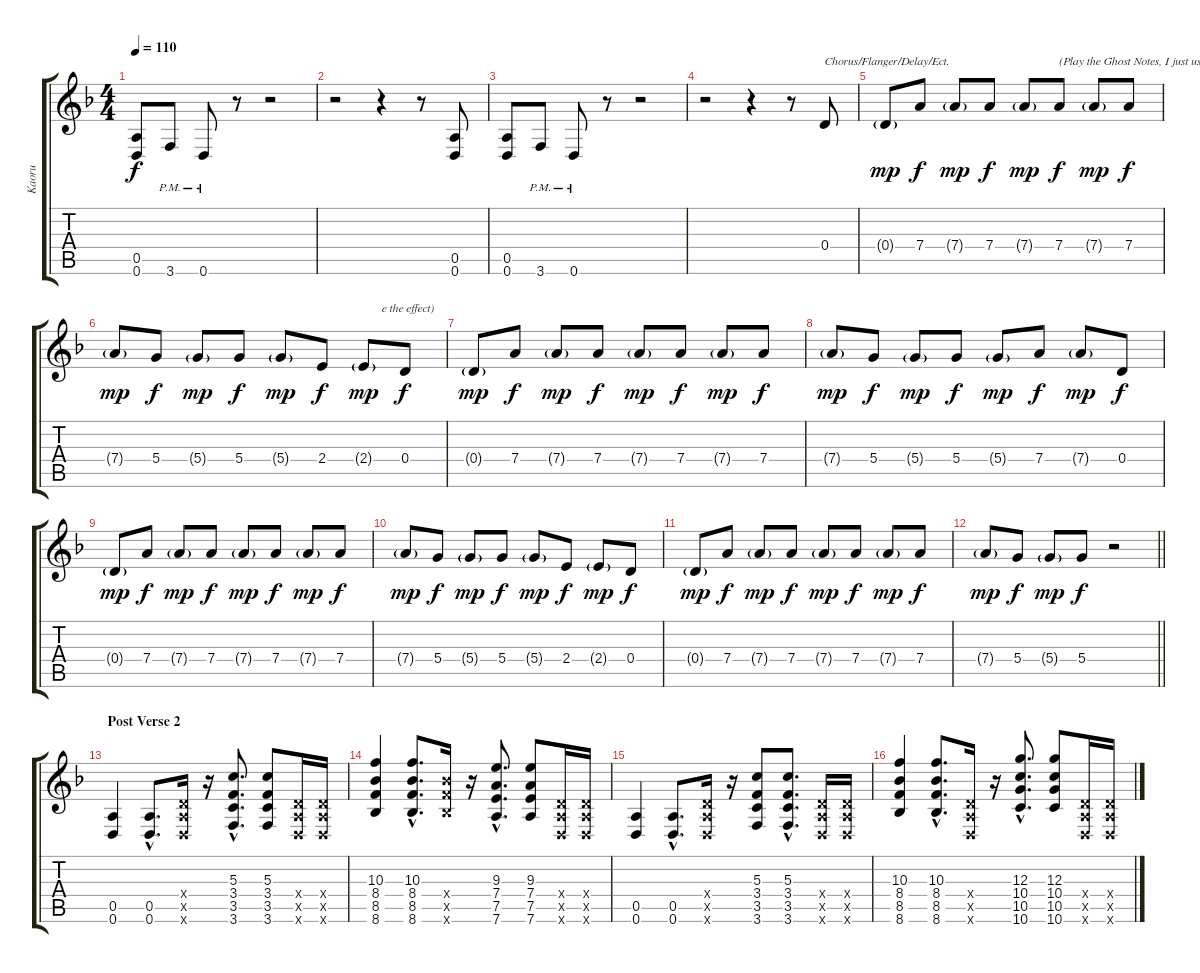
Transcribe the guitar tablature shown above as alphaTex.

\track ("Kaoru" "Kaoru") {instrument distortionguitar}
\staff {score tabs}
\tuning (E4 B3 G3 D3 A2 D2) {hide}
\ts (4 4)
\tempo 110
\clef g2
\ks f
(0.5 0.6).8{dy f} 3.6{pm}.8 0.6{pm}.8 r.8 r.2 |
r.2 r.4 r.8 (0.5 0.6).8 |
(0.5 0.6).8 3.6{pm}.8 0.6{pm}.8 r.8 r.2 |
r.2 r.4 r.8 0.4.8{txt "Chorus/Flanger/Delay/Ect."} |
0.4{g}.8{dy mp} 7.4.8{dy f} 7.4{g}.8{dy mp} 7.4.8{dy f} 7.4{g}.8{dy mp} 7.4.8{txt "(Play the Ghost Notes, I just used them to simulat" dy f} 7.4{g}.8{dy mp} 7.4.8{dy f} |
7.4{g}.8{dy mp} 5.4.8{dy f} 5.4{g}.8{dy mp} 5.4.8{dy f} 5.4{g}.8{dy mp} 2.4.8{dy f} 2.4{g}.8{txt "      e the effect)" dy mp} 0.4.8{dy f} |
0.4{g}.8{dy mp} 7.4.8{dy f} 7.4{g}.8{dy mp} 7.4.8{dy f} 7.4{g}.8{dy mp} 7.4.8{dy f} 7.4{g}.8{dy mp} 7.4.8{dy f} |
7.4{g}.8{dy mp} 5.4.8{dy f} 5.4{g}.8{dy mp} 5.4.8{dy f} 5.4{g}.8{dy mp} 7.4.8{dy f} 7.4{g}.8{dy mp} 0.4.8{dy f} |
0.4{g}.8{dy mp} 7.4.8{dy f} 7.4{g}.8{dy mp} 7.4.8{dy f} 7.4{g}.8{dy mp} 7.4.8{dy f} 7.4{g}.8{dy mp} 7.4.8{dy f} |
7.4{g}.8{dy mp} 5.4.8{dy f} 5.4{g}.8{dy mp} 5.4.8{dy f} 5.4{g}.8{dy mp} 2.4.8{dy f} 2.4{g}.8{dy mp} 0.4.8{dy f} |
0.4{g}.8{dy mp} 7.4.8{dy f} 7.4{g}.8{dy mp} 7.4.8{dy f} 7.4{g}.8{dy mp} 7.4.8{dy f} 7.4{g}.8{dy mp} 7.4.8{dy f} |
\barLineRight lightlight
7.4{g}.8{dy mp} 5.4.8{dy f} 5.4{g}.8{dy mp} 5.4.8{dy f} r.2 |
\section ("" "Post Verse 2")
(0.5 0.6).4{instrument distortionguitar} (0.5{hac} 0.6{hac}).8{d} (0.4{x} 0.5{x} 0.6{x}).16 r.16 (5.3{hac} 3.4{hac} 3.5{hac} 3.6{hac}).8{d} (5.3 3.4 3.5 3.6).8 (0.4{x} 0.5{x} 0.6{x}).16 (0.4{x} 0.5{x} 0.6{x}).16 |
(10.3 8.4 8.5 8.6).4 (10.3{hac} 8.4{hac} 8.5{hac} 8.6{hac}).8{d} (8.4{x} 8.5{x} 8.6{x}).16 r.16 (9.3{hac} 7.4{hac} 7.5{hac} 7.6{hac}).8{d} (9.3 7.4 7.5 7.6).8 (0.4{x} 0.5{x} 0.6{x}).16 (0.4{x} 0.5{x} 0.6{x}).16 |
(0.5 0.6).4 (0.5{hac} 0.6{hac}).8{d} (0.4{x} 0.5{x} 0.6{x}).16 r.16 (5.3 3.4 3.5 3.6).8 (5.3{hac} 3.4{hac} 3.5{hac} 3.6{hac}).8{d} (0.4{x} 0.5{x} 0.6{x}).16 (0.4{x} 0.5{x} 0.6{x}).16 |
(10.3 8.4 8.5 8.6).4 (10.3{hac} 8.4{hac} 8.5{hac} 8.6{hac}).8{d} (0.4{x} 0.5{x} 0.6{x}).16 r.16 (12.3{hac} 10.4{hac} 10.5{hac} 10.6{hac}).8{d} (12.3 10.4 10.5 10.6).8 (0.4{x} 0.5{x} 0.6{x}).16 (0.4{x} 0.5{x} 0.6{x}).16
